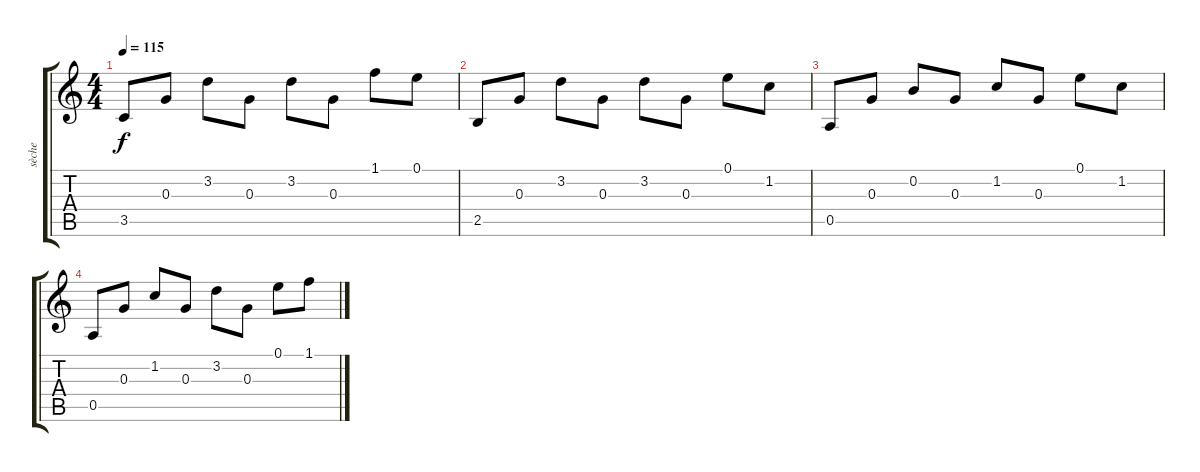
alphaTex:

\track ("sèche" "sèche") {instrument acousticguitarsteel}
\staff {score tabs}
\tuning (E4 B3 G3 D3 A2 E2) {hide}
\ts (4 4)
\tempo 115
\clef g2
\ks c
3.5.8{dy f} 0.3.8 3.2.8 0.3.8 3.2.8 0.3.8 1.1.8 0.1.8 |
2.5.8 0.3.8 3.2.8 0.3.8 3.2.8 0.3.8 0.1.8 1.2.8 |
0.5.8 0.3.8 0.2.8 0.3.8 1.2.8 0.3.8 0.1.8 1.2.8 |
0.5.8 0.3.8 1.2.8 0.3.8 3.2.8 0.3.8 0.1.8 1.1.8
